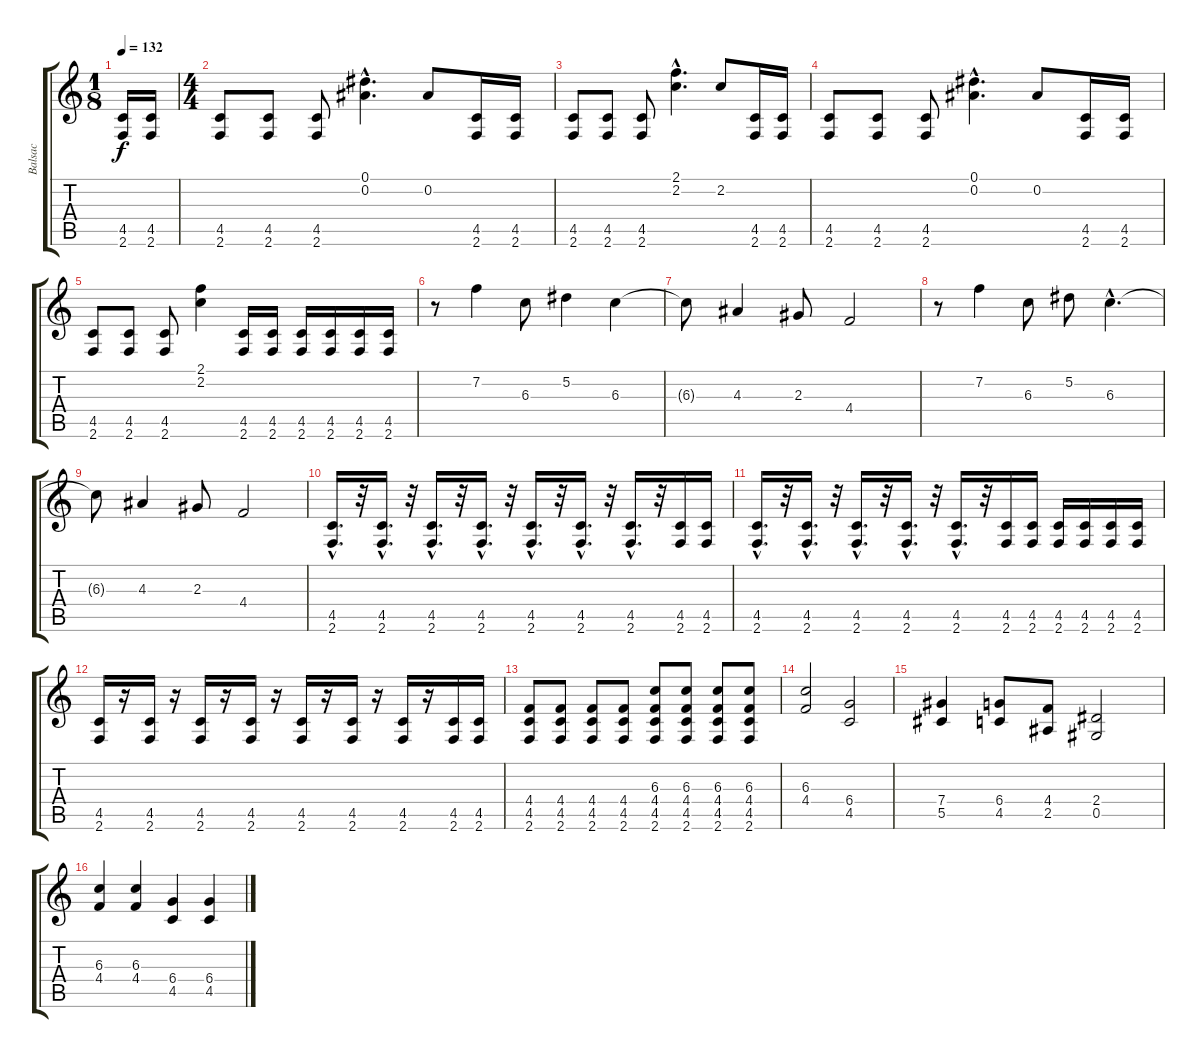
\track ("Balsac" "Balsac") {instrument distortionguitar}
\staff {score tabs}
\tuning (Eb4 Bb3 Gb3 Db3 Ab2 Eb2) {hide}
\ts (1 8)
\tempo 132
\clef g2
\ks c
(4.5 2.6).16{dy f instrument distortionguitar} (4.5 2.6).16 |
\ts (4 4)
(4.5 2.6).8 (4.5 2.6).8 (4.5 2.6).8 (0.1{hac} 0.2{hac}).4{d} 0.2.8 (4.5 2.6).16 (4.5 2.6).16 |
(4.5 2.6).8 (4.5 2.6).8 (4.5 2.6).8 (2.1{hac} 2.2{hac}).4{d} 2.2.8 (4.5 2.6).16 (4.5 2.6).16 |
(4.5 2.6).8 (4.5 2.6).8 (4.5 2.6).8 (0.1{hac} 0.2{hac}).4{d} 0.2.8 (4.5 2.6).16 (4.5 2.6).16 |
(4.5 2.6).8 (4.5 2.6).8 (4.5 2.6).8 (2.1 2.2).4 (4.5 2.6).16 (4.5 2.6).16 (4.5 2.6).16 (4.5 2.6).16 (4.5 2.6).16 (4.5 2.6).16 |
r.8 7.2.4 6.3.8 5.2.4 6.3.4 |
6.3{t}.8 4.3.4 2.3.8 4.4.2 |
r.8 7.2.4 6.3.8 5.2.8 6.3{hac}.4{d} |
6.3{t}.8 4.3.4 2.3.8 4.4.2 |
(4.5{hac} 2.6{hac}).16{d} r.32 (4.5{hac} 2.6{hac}).16{d} r.32 (4.5{hac} 2.6{hac}).16{d} r.32 (4.5{hac} 2.6{hac}).16{d} r.32 (4.5{hac} 2.6{hac}).16{d} r.32 (4.5{hac} 2.6{hac}).16{d} r.32 (4.5{hac} 2.6{hac}).16{d} r.32 (4.5 2.6).16 (4.5 2.6).16 |
(4.5{hac} 2.6{hac}).16{d} r.32 (4.5{hac} 2.6{hac}).16{d} r.32 (4.5{hac} 2.6{hac}).16{d} r.32 (4.5{hac} 2.6{hac}).16{d} r.32 (4.5{hac} 2.6{hac}).16{d} r.32 (4.5 2.6).16 (4.5 2.6).16 (4.5 2.6).16 (4.5 2.6).16 (4.5 2.6).16 (4.5 2.6).16 |
(4.5 2.6).16 r.16 (4.5 2.6).16 r.16 (4.5 2.6).16 r.16 (4.5 2.6).16 r.16 (4.5 2.6).16 r.16 (4.5 2.6).16 r.16 (4.5 2.6).16 r.16 (4.5 2.6).16 (4.5 2.6).16 |
(4.4 4.5 2.6).8 (4.4 4.5 2.6).8 (4.4 4.5 2.6).8 (4.4 4.5 2.6).8 (6.3 4.4 4.5 2.6).8 (6.3 4.4 4.5 2.6).8 (6.3 4.4 4.5 2.6).8 (6.3 4.4 4.5 2.6).8 |
(6.3 4.4).2 (6.4 4.5).2 |
(7.4 5.5).4 (6.4 4.5).8 (4.4 2.5).8 (2.4 0.5).2 |
(6.3 4.4).4 (6.3 4.4).4 (6.4 4.5).4 (6.4 4.5).4
